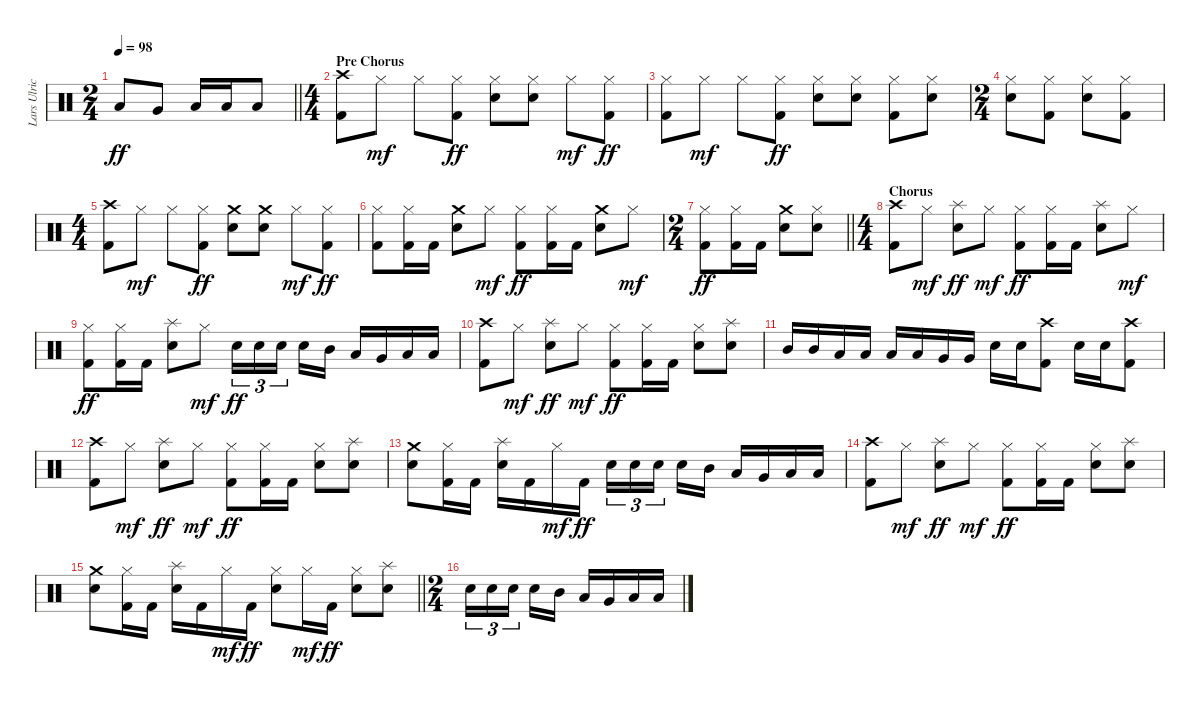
\track ("Lars Ulrich" "Lars Ulric") {instrument percussion}
\staff {score}
\articulation defaults
\ts (2 4)
\tempo 98
\clef neutral
\barLineRight lightlight
\ks c "Low Tom (hit)".8{dy ff} "Very Low Tom (hit)".8 "Low Floor Tom (hit)".16 "Low Floor Tom (hit)".16 "Low Floor Tom (hit)".8
|
\ts (4 4)
\section ("" "Pre Chorus")
("Crash high (hit)" "Kick (hit) 2").8 "Hi-Hat (closed)".8{dy mf} "Hi-Hat (closed)".8 ("Hi-Hat (closed)" "Kick (hit) 2").8{dy ff} ("Hi-Hat (closed)" "Snare (hit) 2").8 ("Hi-Hat (closed)" "Snare (hit) 2").8 "Hi-Hat (closed)".8{dy mf} ("Hi-Hat (closed)" "Kick (hit) 2").8{dy ff} |
("Hi-Hat (closed)" "Kick (hit) 2").8 "Hi-Hat (closed)".8{dy mf} "Hi-Hat (closed)".8 ("Hi-Hat (closed)" "Kick (hit) 2").8{dy ff} ("Hi-Hat (closed)" "Snare (hit) 2").8 ("Hi-Hat (closed)" "Snare (hit) 2").8 ("Hi-Hat (closed)" "Kick (hit) 2").8 ("Hi-Hat (closed)" "Snare (hit) 2").8 |
\ts (2 4)
("Hi-Hat (closed)" "Snare (hit) 2").8 ("Hi-Hat (closed)" "Kick (hit) 2").8 ("Hi-Hat (closed)" "Snare (hit) 2").8 ("Hi-Hat (closed)" "Kick (hit) 2").8 |
\ts (4 4)
("Crash high (hit)" "Kick (hit) 2").8 "Hi-Hat (closed)".8{dy mf} "Hi-Hat (closed)".8 ("Hi-Hat (closed)" "Kick (hit) 2").8{dy ff} ("Crash medium (hit)" "Snare (hit) 2").8 ("Crash medium (hit)" "Snare (hit) 2").8 "Hi-Hat (closed)".8{dy mf} ("Hi-Hat (closed)" "Kick (hit) 2").8{dy ff} |
("Hi-Hat (closed)" "Kick (hit) 2").8 ("Hi-Hat (closed)" "Kick (hit) 2").16 "Kick (hit) 2".16 ("Crash medium (hit)" "Snare (hit) 2").8 "Hi-Hat (closed)".8{dy mf} ("Hi-Hat (closed)" "Kick (hit) 2").8{dy ff} ("Hi-Hat (closed)" "Kick (hit) 2").16 "Kick (hit) 2".16 ("Crash medium (hit)" "Snare (hit) 2").8 "Hi-Hat (closed)".8{dy mf} |
\ts (2 4)
\barLineRight lightlight
("Hi-Hat (closed)" "Kick (hit) 2").8{dy ff} ("Hi-Hat (closed)" "Kick (hit) 2").16 "Kick (hit) 2".16 ("Crash medium (hit)" "Snare (hit) 2").8 ("Hi-Hat (closed)" "Snare (hit) 2").8 |
\ts (4 4)
\section ("" "Chorus")
("Crash high (hit)" "Kick (hit) 2").8 "Hi-Hat (closed)".8{dy mf} ("Splash (hit)" "Snare (hit) 2").8{dy ff} "Hi-Hat (closed)".8{dy mf} ("Hi-Hat (closed)" "Kick (hit) 2").8{dy ff} ("Hi-Hat (closed)" "Kick (hit) 2").16 "Kick (hit) 2".16 ("Splash (hit)" "Snare (hit) 2").8 "Hi-Hat (closed)".8{dy mf} |
("Hi-Hat (closed)" "Kick (hit) 2").8{dy ff} ("Hi-Hat (closed)" "Kick (hit) 2").16 "Kick (hit) 2".16 ("Splash (hit)" "Snare (hit) 2").8 "Hi-Hat (closed)".8{dy mf} "Snare (hit) 2".16{tu (3 2) dy ff} "Snare (hit) 2".16{tu (3 2)} "Snare (hit) 2".16{tu (3 2) beam splitsecondary} "Snare (hit) 2".16 "Mid Tom (hit)".16 "Low Tom (hit)".16 "Very Low Tom (hit)".16 "Low Floor Tom (hit)".16 "Low Floor Tom (hit)".16 |
("Crash high (hit)" "Kick (hit) 2").8 "Hi-Hat (closed)".8{dy mf} ("Splash (hit)" "Snare (hit) 2").8{dy ff} "Hi-Hat (closed)".8{dy mf} ("Hi-Hat (closed)" "Kick (hit) 2").8{dy ff} ("Hi-Hat (closed)" "Kick (hit) 2").16 "Kick (hit) 2".16 ("Hi-Hat (closed)" "Snare (hit) 2").8 ("Splash (hit)" "Snare (hit) 2").8 |
"Mid Tom (hit)".16 "Mid Tom (hit)".16 "Low Tom (hit)".16 "Low Tom (hit)".16 "Low Tom (hit)".16 "Low Tom (hit)".16 "Very Low Tom (hit)".16 "Very Low Tom (hit)".16 "Snare (hit) 2".16 "Snare (hit) 2".16 ("Crash high (hit)" "Kick (hit) 2").8 "Snare (hit) 2".16 "Snare (hit) 2".16 ("Crash high (hit)" "Kick (hit) 2").8 |
("Crash high (hit)" "Kick (hit) 2").8 "Hi-Hat (closed)".8{dy mf} ("Splash (hit)" "Snare (hit) 2").8{dy ff} "Hi-Hat (closed)".8{dy mf} ("Hi-Hat (closed)" "Kick (hit) 2").8{dy ff} ("Hi-Hat (closed)" "Kick (hit) 2").16 "Kick (hit) 2".16 ("Hi-Hat (closed)" "Snare (hit) 2").8 ("Splash (hit)" "Snare (hit) 2").8 |
("Crash medium (hit)" "Snare (hit) 2").8 ("Hi-Hat (closed)" "Kick (hit) 2").16 "Kick (hit) 2".16 ("Splash (hit)" "Snare (hit) 2").16 "Kick (hit) 2".16 "Hi-Hat (closed)".16{dy mf} "Kick (hit) 2".16{dy ff} "Snare (hit) 2".16{tu (3 2)} "Snare (hit) 2".16{tu (3 2)} "Snare (hit) 2".16{tu (3 2) beam splitsecondary} "Snare (hit) 2".16 "Mid Tom (hit)".16 "Low Tom (hit)".16 "Very Low Tom (hit)".16 "Low Floor Tom (hit)".16 "Low Floor Tom (hit)".16 |
("Crash high (hit)" "Kick (hit) 2").8 "Hi-Hat (closed)".8{dy mf} ("Splash (hit)" "Snare (hit) 2").8{dy ff} "Hi-Hat (closed)".8{dy mf} ("Hi-Hat (closed)" "Kick (hit) 2").8{dy ff} ("Hi-Hat (closed)" "Kick (hit) 2").16 "Kick (hit) 2".16 ("Hi-Hat (closed)" "Snare (hit) 2").8 ("Splash (hit)" "Snare (hit) 2").8 |
\barLineRight lightlight
("Crash medium (hit)" "Snare (hit) 2").8 ("Hi-Hat (closed)" "Kick (hit) 2").16 "Kick (hit) 2".16 ("Splash (hit)" "Snare (hit) 2").16 "Kick (hit) 2".16 "Hi-Hat (closed)".16{dy mf} "Kick (hit) 2".16{dy ff} ("Hi-Hat (closed)" "Snare (hit) 2").8 "Hi-Hat (closed)".16{dy mf} "Kick (hit) 2".16{dy ff} ("Hi-Hat (closed)" "Snare (hit) 2").8 ("Splash (hit)" "Snare (hit) 2").8 |
\ts (2 4)
"Snare (hit) 2".16{tu (3 2)} "Snare (hit) 2".16{tu (3 2)} "Snare (hit) 2".16{tu (3 2) beam splitsecondary} "Snare (hit) 2".16 "Mid Tom (hit)".16 "Low Tom (hit)".16 "Very Low Tom (hit)".16 "Low Floor Tom (hit)".16 "Low Floor Tom (hit)".16
